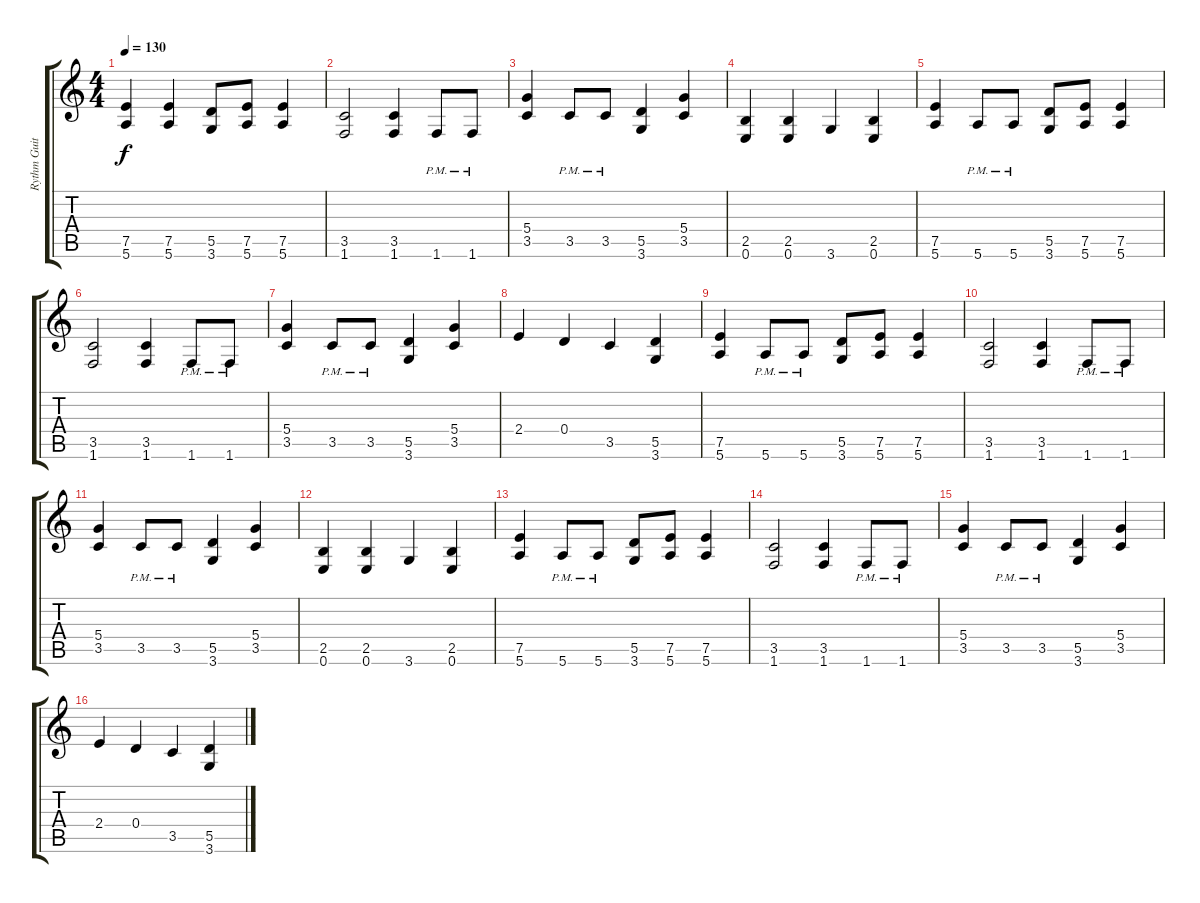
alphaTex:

\track ("Rythm Guitar" "Rythm Guit") {instrument distortionguitar}
\staff {score tabs}
\tuning (E4 B3 G3 D3 A2 E2) {hide}
\ts (4 4)
\tempo 130
\clef g2
\ks c
(7.5 5.6).4{dy f volume 16 instrument distortionguitar} (7.5 5.6).4 (5.5 3.6).8 (7.5 5.6).8 (7.5 5.6).4 |
(3.5 1.6).2 (3.5 1.6).4 1.6{pm}.8 1.6{pm}.8 |
(5.4 3.5).4 3.5{pm}.8 3.5{pm}.8 (5.5 3.6).4 (5.4 3.5).4 |
(2.5 0.6).4 (2.5 0.6).4 3.6.4 (2.5 0.6).4 |
(7.5 5.6).4 5.6{pm}.8 5.6{pm}.8 (5.5 3.6).8 (7.5 5.6).8 (7.5 5.6).4 |
(3.5 1.6).2 (3.5 1.6).4 1.6{pm}.8 1.6{pm}.8 |
(5.4 3.5).4 3.5{pm}.8 3.5{pm}.8 (5.5 3.6).4 (5.4 3.5).4 |
2.4.4 0.4.4 3.5.4 (5.5 3.6).4 |
(7.5 5.6).4 5.6{pm}.8 5.6{pm}.8 (5.5 3.6).8 (7.5 5.6).8 (7.5 5.6).4 |
(3.5 1.6).2 (3.5 1.6).4 1.6{pm}.8 1.6{pm}.8 |
(5.4 3.5).4 3.5{pm}.8 3.5{pm}.8 (5.5 3.6).4 (5.4 3.5).4 |
(2.5 0.6).4 (2.5 0.6).4 3.6.4 (2.5 0.6).4 |
(7.5 5.6).4 5.6{pm}.8 5.6{pm}.8 (5.5 3.6).8 (7.5 5.6).8 (7.5 5.6).4 |
(3.5 1.6).2 (3.5 1.6).4 1.6{pm}.8 1.6{pm}.8 |
(5.4 3.5).4 3.5{pm}.8 3.5{pm}.8 (5.5 3.6).4 (5.4 3.5).4 |
2.4.4 0.4.4 3.5.4 (5.5 3.6).4
